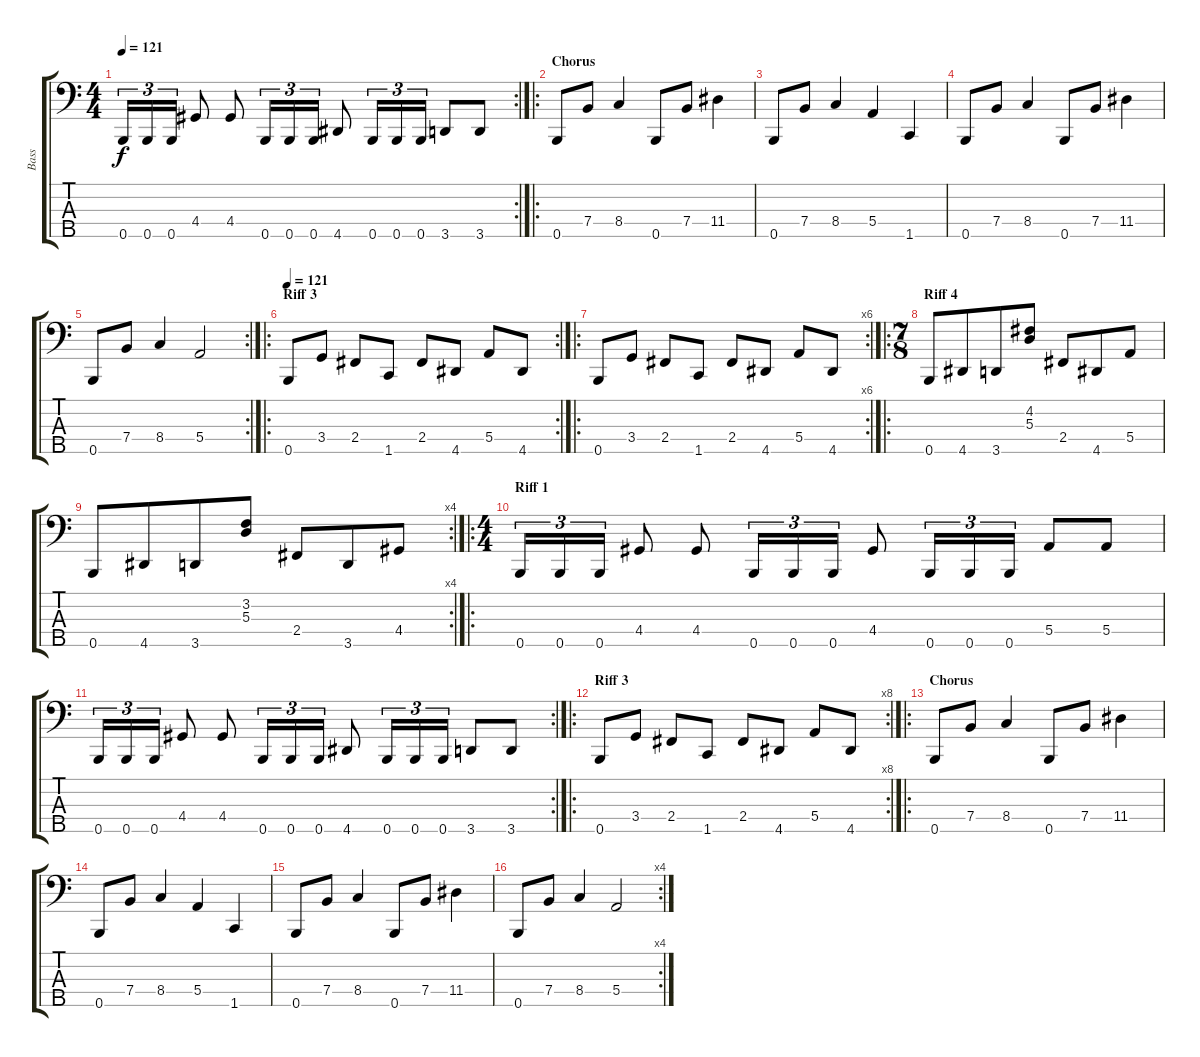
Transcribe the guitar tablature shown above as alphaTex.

\track ("Bass" "Bass") {instrument electricbassfinger}
\staff {score tabs}
\tuning (G2 D2 A1 E1 B0) {hide}
\rc 2
\ts (4 4)
\tempo 121
\clef f4
\ks c
0.5.16{tu (3 2) dy f} 0.5.16{tu (3 2)} 0.5.16{tu (3 2)} 4.4.8 4.4.8 0.5.16{tu (3 2)} 0.5.16{tu (3 2)} 0.5.16{tu (3 2)} 4.5.8 0.5.16{tu (3 2)} 0.5.16{tu (3 2)} 0.5.16{tu (3 2)} 3.5.8 3.5.8 |
\ro
\section ("" "Chorus")
0.5.8 7.4.8 8.4.4 0.5.8 7.4.8 11.4.4 |
0.5.8 7.4.8 8.4.4 5.4.4 1.5.4 |
0.5.8 7.4.8 8.4.4 0.5.8 7.4.8 11.4.4 |
\rc 2
0.5.8 7.4.8 8.4.4 5.4.2 |
\ro
\rc 2
\section ("" "Riff 3")
\tempo 121
0.5.8 3.4.8 2.4.8 1.5.8 2.4.8 4.5.8 5.4.8 4.5.8 |
\ro
\rc 6
0.5.8 3.4.8 2.4.8 1.5.8 2.4.8 4.5.8 5.4.8 4.5.8 |
\ro
\ts (7 8)
\section ("" "Riff 4")
0.5.8 4.5.8 3.5.8 (4.2 5.3).8 2.4.8 4.5.8 5.4.8 |
\rc 4
0.5.8 4.5.8 3.5.8 (3.2 5.3).8 2.4.8 3.5.8 4.4.8 |
\ro
\ts (4 4)
\section ("" "Riff 1")
0.5.16{tu (3 2)} 0.5.16{tu (3 2)} 0.5.16{tu (3 2)} 4.4.8 4.4.8 0.5.16{tu (3 2)} 0.5.16{tu (3 2)} 0.5.16{tu (3 2)} 4.4.8 0.5.16{tu (3 2)} 0.5.16{tu (3 2)} 0.5.16{tu (3 2)} 5.4.8 5.4.8 |
\rc 2
0.5.16{tu (3 2)} 0.5.16{tu (3 2)} 0.5.16{tu (3 2)} 4.4.8 4.4.8 0.5.16{tu (3 2)} 0.5.16{tu (3 2)} 0.5.16{tu (3 2)} 4.5.8 0.5.16{tu (3 2)} 0.5.16{tu (3 2)} 0.5.16{tu (3 2)} 3.5.8 3.5.8 |
\ro
\rc 8
\section ("" "Riff 3")
0.5.8 3.4.8 2.4.8 1.5.8 2.4.8 4.5.8 5.4.8 4.5.8 |
\ro
\section ("" "Chorus")
0.5.8 7.4.8 8.4.4 0.5.8 7.4.8 11.4.4 |
0.5.8 7.4.8 8.4.4 5.4.4 1.5.4 |
0.5.8 7.4.8 8.4.4 0.5.8 7.4.8 11.4.4 |
\rc 4
0.5.8 7.4.8 8.4.4 5.4.2
